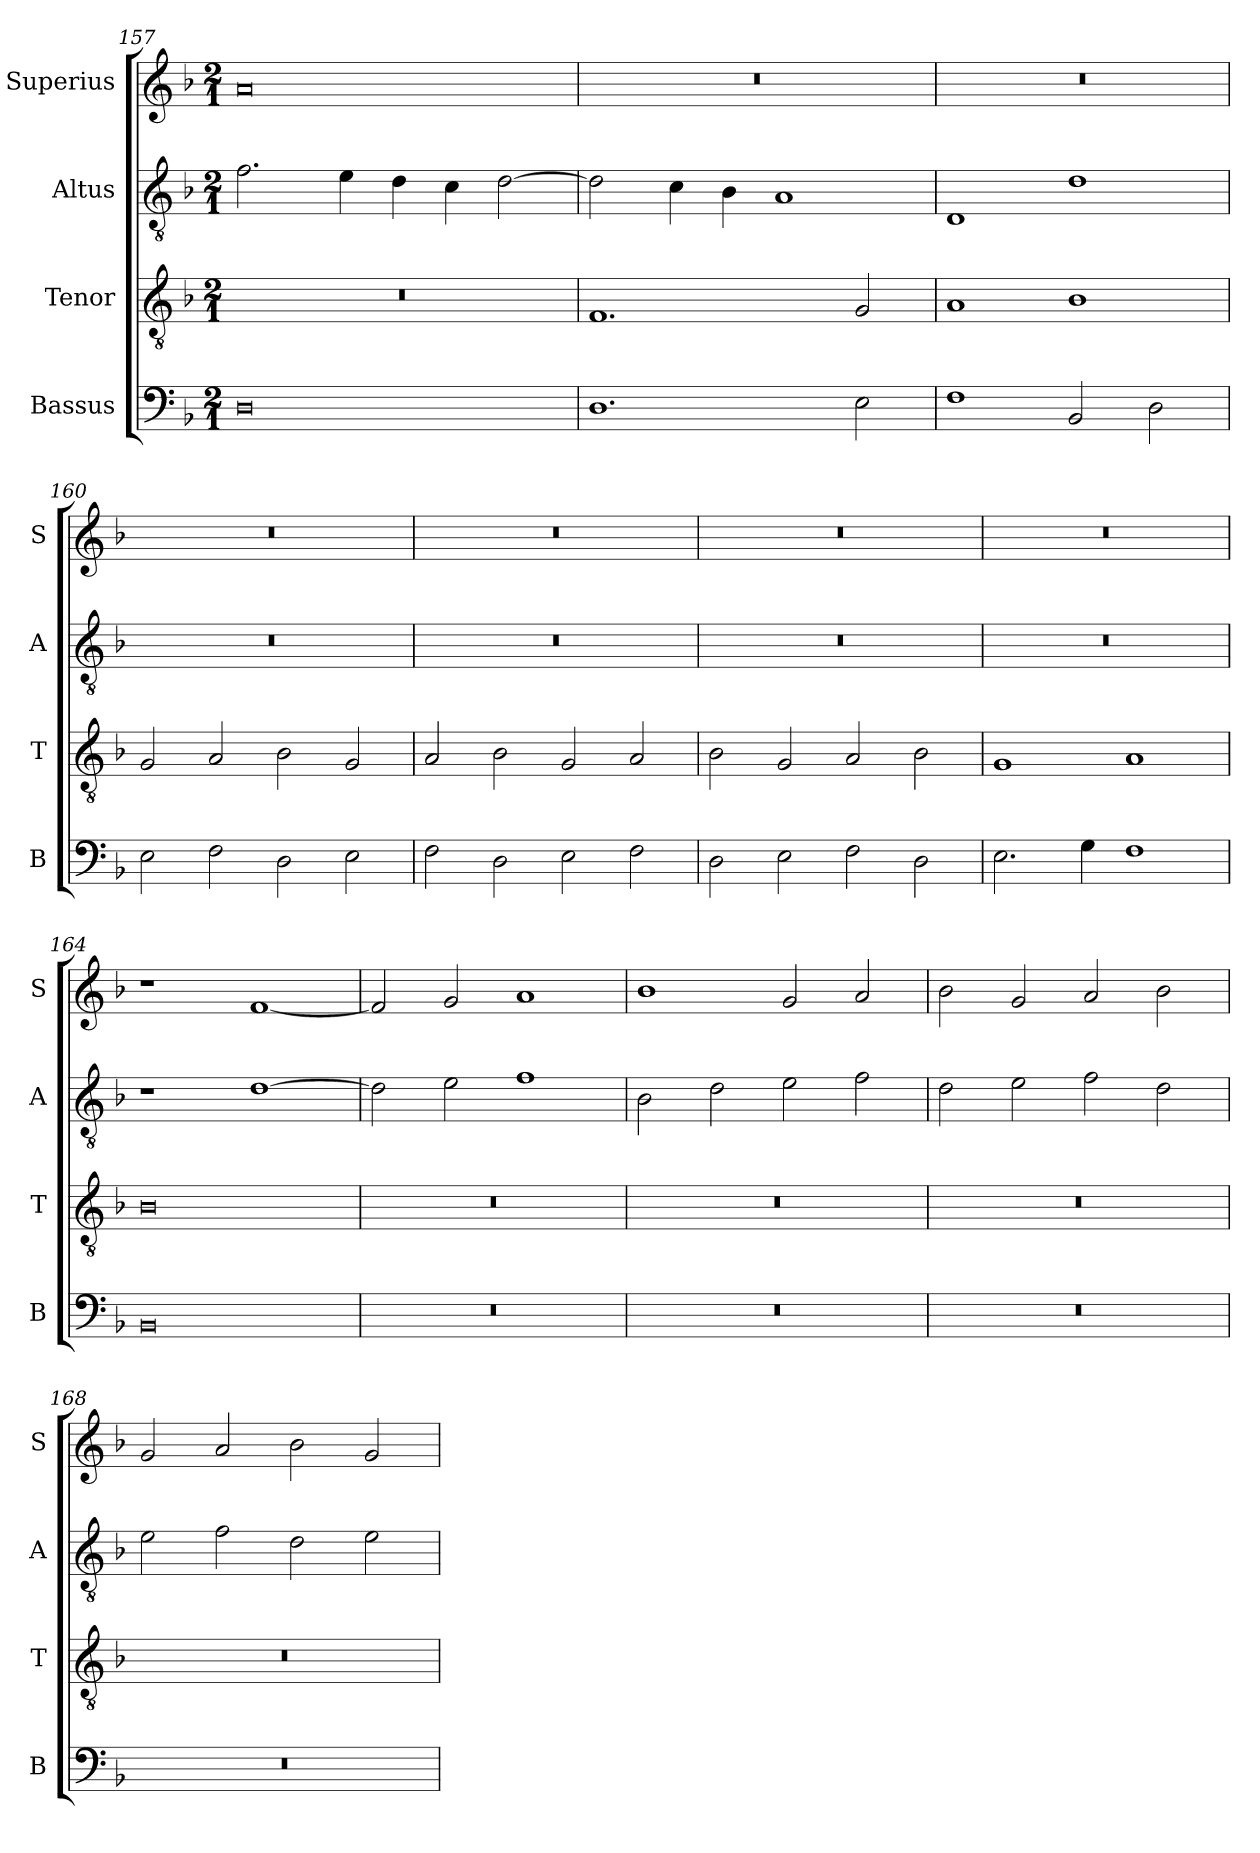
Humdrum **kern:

**kern	**kern	**kern	**kern
*part4	*part3	*part2	*part1
*staff4	*staff3	*staff2	*staff1
*I"Bassus	*I"Tenor	*I"Altus	*I"Superius
*I'B	*I'T	*I'A	*I'S
*clefF4	*clefGv2	*clefGv2	*clefG2
*k[b-]	*k[b-]	*k[b-]	*k[b-]
*M2/1	*M2/1	*M2/1	*M2/1
=157	=157	=157	=157
0D	0r	2.f\	0a
.	.	4e\	.
.	.	4d\	.
.	.	4c\	.
.	.	[2d\	.
=158	=158	=158	=158
1.D	1.F	2d\]	0r
.	.	4c\	.
.	.	4B-\	.
.	.	1A	.
2E\	2G/	.	.
=159	=159	=159	=159
1F	1A	1D	0r
2BB-/	1B-	1d	.
2D\	.	.	.
=160	=160	=160	=160
2E\	2G/	0r	0r
2F\	2A/	.	.
2D\	2B-\	.	.
2E\	2G/	.	.
=161	=161	=161	=161
2F\	2A/	0r	0r
2D\	2B-\	.	.
2E\	2G/	.	.
2F\	2A/	.	.
=162	=162	=162	=162
2D\	2B-\	0r	0r
2E\	2G/	.	.
2F\	2A/	.	.
2D\	2B-\	.	.
=163	=163	=163	=163
2.E\	1G	0r	0r
4G\	.	.	.
1F	1A	.	.
=164	=164	=164	=164
0BB-	0B-	1r	1r
.	.	[1d	[1f
=165	=165	=165	=165
0r	0r	2d\]	2f/]
.	.	2e\	2g/
.	.	1f	1a
=166	=166	=166	=166
0r	0r	2B-\	1b-
.	.	2d\	.
.	.	2e\	2g/
.	.	2f\	2a/
=167	=167	=167	=167
0r	0r	2d\	2b-\
.	.	2e\	2g/
.	.	2f\	2a/
.	.	2d\	2b-\
=168	=168	=168	=168
0r	0r	2e\	2g/
.	.	2f\	2a/
.	.	2d\	2b-\
.	.	2e\	2g/
=	=	=	=
*-	*-	*-	*-
